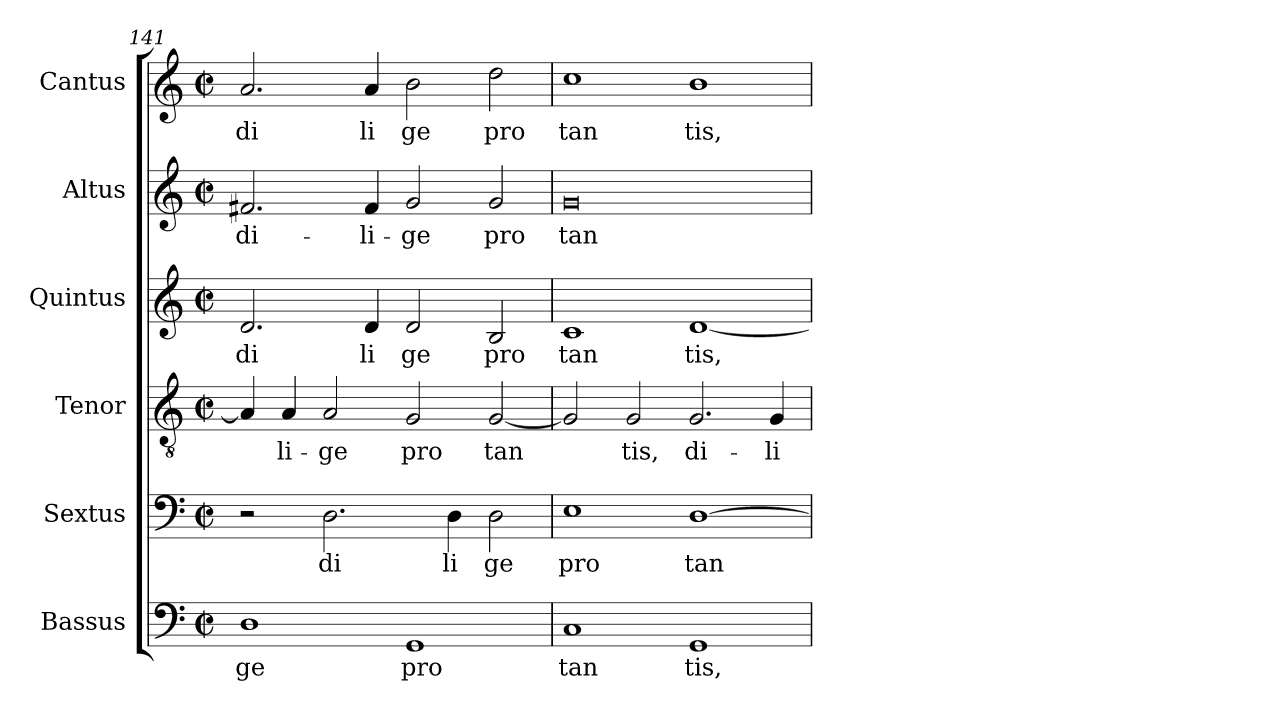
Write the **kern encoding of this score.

**kern	**text	**kern	**text	**kern	**text	**kern	**text	**kern	**text	**kern	**text
*part6	*part6	*part5	*part5	*part4	*part4	*part3	*part3	*part2	*part2	*part1	*part1
*staff6	*staff6	*staff5	*staff5	*staff4	*staff4	*staff3	*staff3	*staff2	*staff2	*staff1	*staff1
*I"Bassus	*	*I"Sextus	*	*I"Tenor	*	*I"Quintus	*	*I"Altus	*	*I"Cantus	*
*I'Bassus	*	*I'Sextus	*	*I'Tenor	*	*I'Quintus	*	*I'Altus	*	*I'Cantus	*
*clefF4	*	*clefF4	*	*clefGv2	*	*clefG2	*	*clefG2	*	*clefG2	*
*k[]	*	*k[]	*	*k[]	*	*k[]	*	*k[]	*	*k[]	*
*C:	*	*C:	*	*C:	*	*C:	*	*C:	*	*C:	*
*M2/2	*	*M2/2	*	*M2/2	*	*M2/2	*	*M2/2	*	*M2/2	*
*met(c|)	*	*met(c|)	*	*met(c|)	*	*met(c|)	*	*met(c|)	*	*met(c|)	*
=141	=141	=141	=141	=141	=141	=141	=141	=141	=141	=141	=141
!	!LO:LY:b	!	!	!	!LO:LY:b:cj	!	!LO:LY:b:cj	!	!LO:LY:b:cj	!	!LO:LY:b:cj
1D	ge	2r	.	4A/]	--	2.d/	di	2.f#X/	di-	2.a/	di
!	!	!	!	!	!LO:LY:b:cj	!	!	!	!	!	!
.	.	.	.	4A/	-li-	.	.	.	.	.	.
!	!	!	!LO:LY:b:cj	!	!LO:LY:b:cj	!	!	!	!	!	!
.	.	2.D\	di	2A/	-ge	.	.	.	.	.	.
!	!	!	!	!	!	!	!LO:LY:b:cj	!	!LO:LY:b:cj	!	!LO:LY:b:cj
.	.	.	.	.	.	4d/	li	4f#/	-li-	4a/	li
!	!LO:LY:b	!	!	!	!LO:LY:b:cj	!	!LO:LY:b:cj	!	!LO:LY:b:cj	!	!LO:LY:b:cj
1GG	pro	.	.	2G/	pro	2d/	ge	2g/	-ge	2b\	ge
!	!	!	!LO:LY:b:cj	!	!	!	!	!	!	!	!
.	.	4D\	li	.	.	.	.	.	.	.	.
!	!	!	!LO:LY:b:cj	!	!LO:LY:b:cj	!	!LO:LY:b:cj	!	!LO:LY:b:cj	!	!LO:LY:b:cj
.	.	2D\	ge	[<2G/	tan-	2B/	pro	2g/	pro	2dd\	pro
=142	=142	=142	=142	=142	=142	=142	=142	=142	=142	=142	=142
!	!LO:LY:b	!	!LO:LY:b:cj	!	!LO:LY:b:cj	!	!LO:LY:b:cj	!	!LO:LY:b:cj	!	!LO:LY:b:cj
1C	tan	1E	pro	2G/]	--	1c	tan	0g	tan-	1cc	tan
!	!	!	!	!	!LO:LY:b:cj	!	!	!	!	!	!
.	.	.	.	2G/	-tis,	.	.	.	.	.	.
!	!LO:LY:b	!	!LO:LY:b:cj	!	!LO:LY:b:cj	!	!LO:LY:b:cj	!	!	!	!LO:LY:b:cj
1GG	tis,	[>1D	tan	2.G/	di-	[<1d	tis,	.	.	1b	tis,
!	!	!	!	!	!LO:LY:b:cj	!	!	!	!	!	!
.	.	.	.	4G/	-li-	.	.	.	.	.	.
=	=	=	=	=	=	=	=	=	=	=	=
*-	*-	*-	*-	*-	*-	*-	*-	*-	*-	*-	*-
